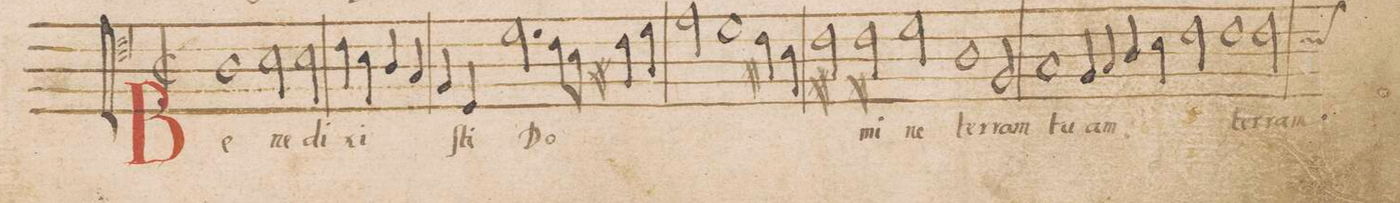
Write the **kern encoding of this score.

**kern	**text
*I""ALTUS	*
*clefC4	*
*k[]	*
*met(C|)	*
*M2/1	*
1A	Be-
2B\	-ne-
2B\	-di-
=36-	=36-
4c\	-xi-
4B\	.
4A/	.
4G/	.
4F/	.
4D/	-ſti
2.d\	Do-
=37-	=37-
8c\L	.
8B\J	.
4c#X\	.
4d\	.
2e\	.
1d\	.
=38-	=38-
4c#X\	.
4B\	.
2c#X\	.
2c#X\	-mi-
=39-	=39-
2d\	-ne
1A	ter-
2F/	-ram
=40-	=40-
1G	tu-
4F/	-am:
4G/	.
4A/	.
4B\	.
=41-	=41-
2c\	.
1c	ter-
*custos:B	*
2c\	-ram
=42-	=42-
*-	*-
